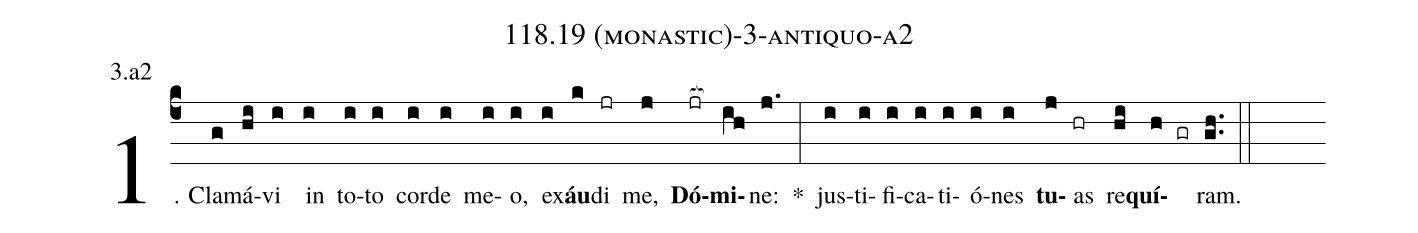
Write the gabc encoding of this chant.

name: 118.19 (monastic)-3-antiquo-a2;
annotation: 3.a2;
%%
(c4)1. Cla(g)má(hi)vi(i) in(i) to(i)to(i) cor(i)de(i) me(i)o,(i) ex(i)<b>áu</b>(k)di(jr) me,(j) <b>Dó</b>(jr[ocb:1{])<b>mi</b>(ih[ocb:0}])ne:(j.) *(:) jus(i)ti(i)fi(i)ca(i)ti(i)ó(i)nes(i) <b>tu</b>(j)as(hr) re(hi)<b>quí</b>(h gr)ram.(gh..) (::)
